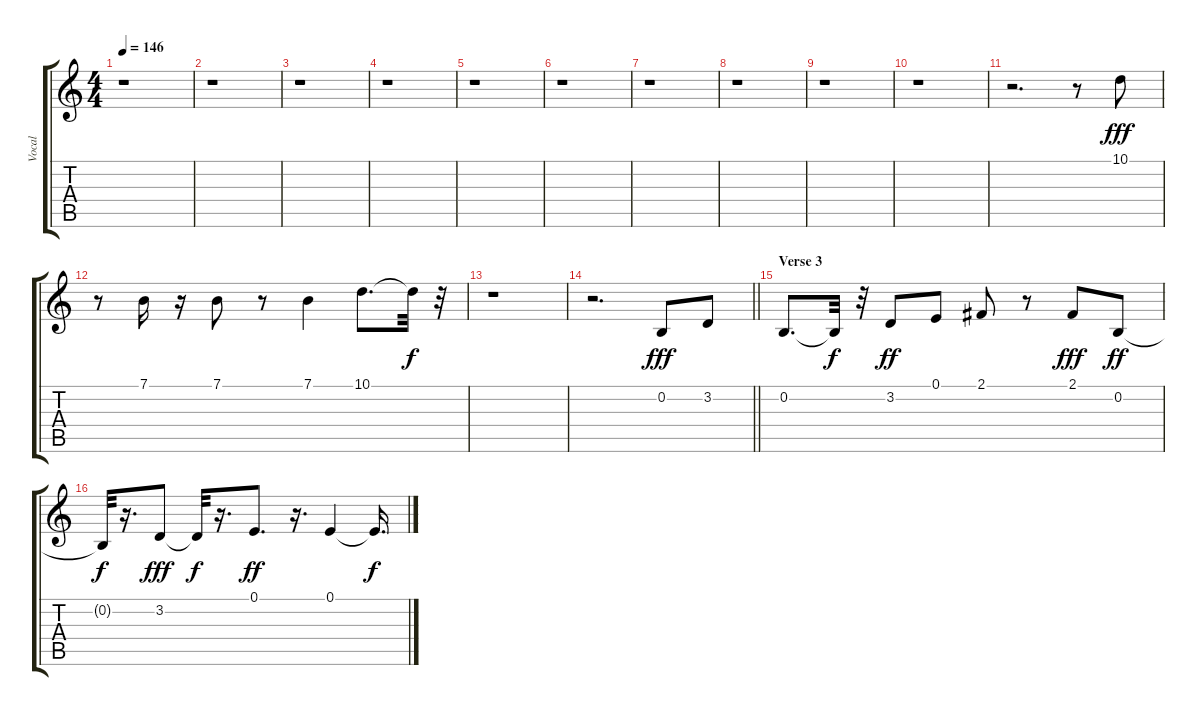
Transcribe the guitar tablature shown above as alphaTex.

\track ("Vocal" "Vocal") {instrument ocarina}
\staff {score tabs}
\tuning (E4 B3 G3 D3 A2 E2) {hide}
\ts (4 4)
\tempo 146
\clef g2
\ks c
r.1{dy f} |
r.1 |
r.1 |
r.1 |
r.1 |
r.1 |
r.1 |
r.1 |
r.1 |
r.1 |
r.2{d} r.8 10.1.8{dy fff} |
r.8 7.1.16 r.16 7.1.8 r.8 7.1.4 10.1.8{d} 10.1{t}.32{dy f} r.32 |
r.1 |
\barLineRight lightlight
r.2{d} 0.2.8{dy fff} 3.2.8 |
\section ("" "Verse 3")
0.2.8{d} 0.2{t}.32{dy f} r.32 3.2.8{dy ff} 0.1.8 2.1.8 r.8 2.1.8{dy fff} 0.2.8{dy ff} |
0.2{t}.32{dy f} r.16{d} 3.2.8{dy fff} 3.2{t}.32{dy f} r.16{d} 0.1.8{d dy ff} r.16{d} 0.1.4 0.1{t}.16{d dy f}
